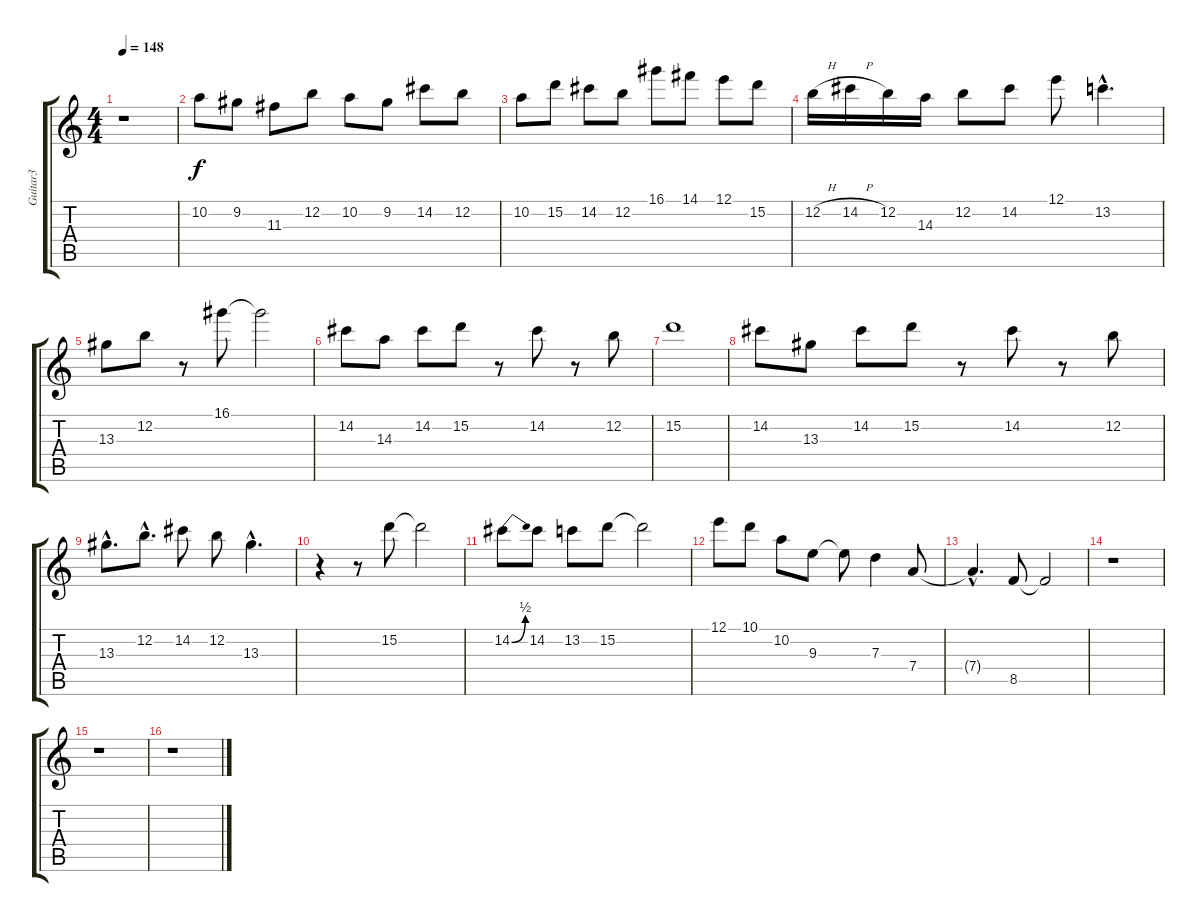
\track ("Guitar3" "Guitar3") {instrument distortionguitar}
\staff {score tabs}
\tuning (E4 B3 G3 D3 A2 E2) {hide}
\ts (4 4)
\tempo 148
\clef g2
\ks c
r.1{dy f} |
10.2.8 9.2.8 11.3.8 12.2.8 10.2.8 9.2.8 14.2.8 12.2.8 |
10.2.8 15.2.8 14.2.8 12.2.8 16.1.8 14.1.8 12.1.8 15.2.8 |
12.2{h}.16 14.2{h}.16 12.2.16 14.3.16 12.2.8 14.2.8 12.1.8 13.2{hac}.4{d} |
13.3.8 12.2.8 r.8 16.1.8 16.1{t}.2 |
14.2.8 14.3.8 14.2.8 15.2.8 r.8 14.2.8 r.8 12.2.8 |
15.2.1 |
14.2.8 13.3.8 14.2.8 15.2.8 r.8 14.2.8 r.8 12.2.8 |
13.3{hac}.8{d} 12.2{hac}.8{d} 14.2.8 12.2.8 13.3{hac}.4{d} |
r.4 r.8 15.2.8 15.2{t}.2 |
14.2{be (bend 0 0 60 2)}.8 14.2.8 13.2.8 15.2.8 15.2{t}.2 |
12.1.8 10.1.8 10.2.8 9.3.8 9.3{t}.8 7.3.4 7.4.8 |
7.4{hac t}.4{d} 8.5.8 8.5{t}.2 |
r.1 |
r.1 |
r.1
